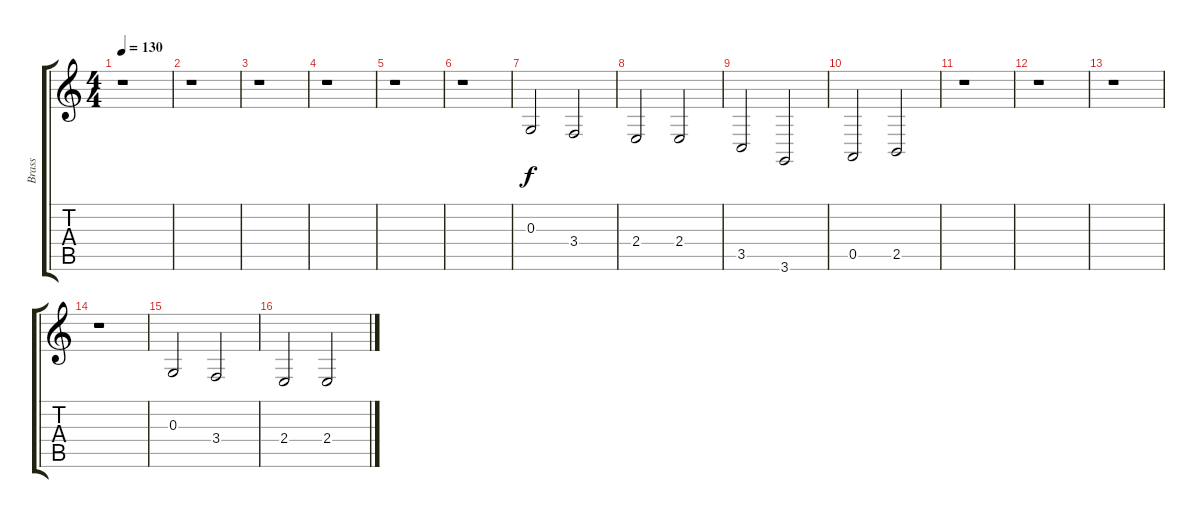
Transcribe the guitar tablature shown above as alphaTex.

\track ("Brass" "Brass") {instrument trombone}
\staff {score tabs}
\tuning (E4 B3 G3 D3 A2 E2) {hide}
\ts (4 4)
\tempo 130
\clef g2
\ks c
r.1{dy f} |
r.1 |
r.1 |
r.1 |
r.1 |
r.1 |
0.3.2 3.4.2 |
2.4.2 2.4.2 |
3.5.2 3.6.2 |
0.5.2 2.5.2 |
r.1 |
r.1 |
r.1 |
r.1 |
0.3.2 3.4.2 |
2.4.2 2.4.2
